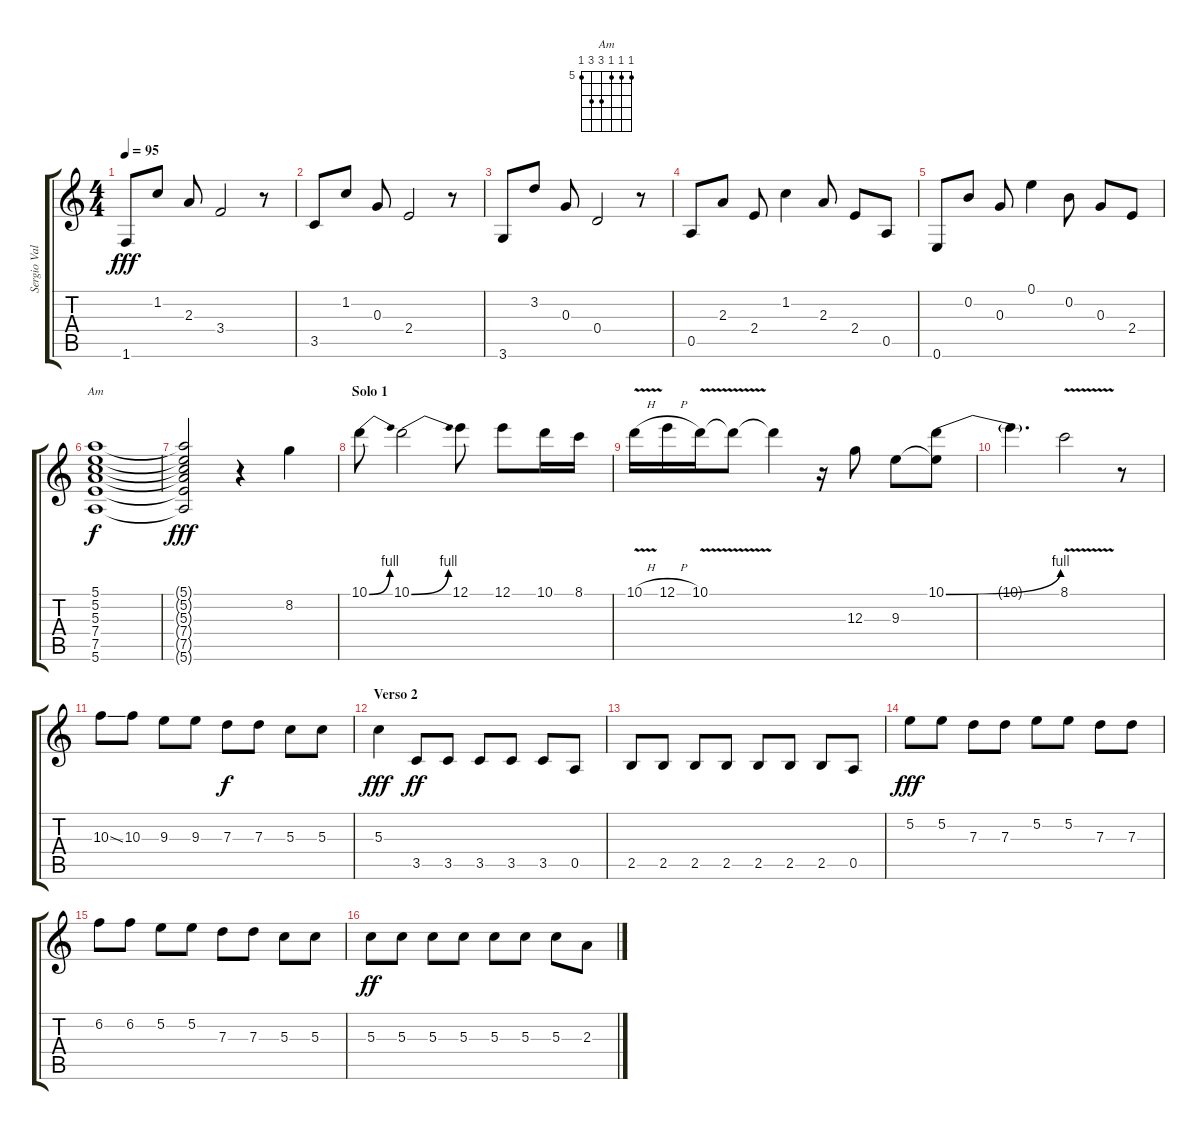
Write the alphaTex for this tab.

\track ("Sergio Vallín" "Sergio Val") {instrument distortionguitar}
\staff {score tabs}
\tuning (E4 B3 G3 D3 A2 E2) {hide}
\chord ("Am" 5 5 5 7 7 5) {firstfret 5}
\ts (4 4)
\tempo 95
\clef g2
\ks c
1.6.8{dy fff} 1.2.8 2.3.8 3.4.2 r.8 |
3.5.8 1.2.8 0.3.8 2.4.2 r.8 |
3.6.8 3.2.8 0.3.8 0.4.2 r.8 |
0.5.8 2.3.8 2.4.8 1.2.4 2.3.8 2.4.8 0.5.8 |
0.6.8 0.2.8 0.3.8 0.1.4 0.2.8 0.3.8 2.4.8 |
(5.1 5.2 5.3 7.4 7.5 5.6).1{ch "Am" dy f} |
(5.1{t} 5.2{t} 5.3{t} 7.4{t} 7.5{t} 5.6{t}).2{dy fff} r.4 8.2.4 |
\section ("" "Solo 1")
10.1{be (bend 0 0 60 4)}.8 10.1{be (bend 0 0 60 4)}.2 12.1.8 12.1.8 10.1.16 8.1.16 |
10.1{v h}.16 12.1{h}.16 10.1{v}.16 10.1{t}.8 10.1{t}.4 r.16 12.3.8 9.3.8 (10.1{be (bend 0 0 60 4)} 9.3{t}).8 |
10.1{t}.4{d} 8.1{v}.2 r.8 |
10.3{ss}.8 10.3.8 9.3.8 9.3.8 7.3.8{dy f} 7.3.8 5.3.8 5.3.8 |
\section ("" "Verso 2")
5.3.4{dy fff} 3.5.8{dy ff} 3.5.8 3.5.8 3.5.8 3.5.8 0.5.8 |
2.5.8 2.5.8 2.5.8 2.5.8 2.5.8 2.5.8 2.5.8 0.5.8 |
5.2.8{dy fff} 5.2.8 7.3.8 7.3.8 5.2.8 5.2.8 7.3.8 7.3.8 |
6.2.8 6.2.8 5.2.8 5.2.8 7.3.8 7.3.8 5.3.8 5.3.8 |
5.3.8{dy ff} 5.3.8 5.3.8 5.3.8 5.3.8 5.3.8 5.3.8 2.3.8
